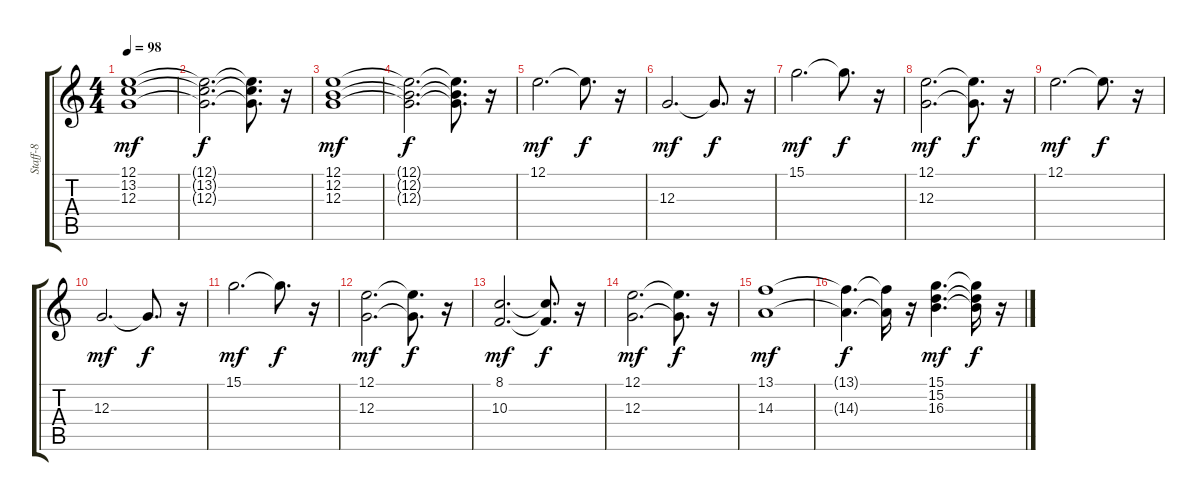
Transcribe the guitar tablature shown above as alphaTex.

\track ("Staff-8" "Staff-8") {instrument electricpiano1}
\staff {score tabs}
\tuning (E4 B3 G3 D3 A2 E2) {hide}
\ts (4 4)
\tempo 98
\clef g2
\ks c
(12.1 13.2 12.3).1{dy mf volume 1} |
(12.1{t} 13.2{t} 12.3{t}).2{d dy f} (12.1{t} 13.2{t} 12.3{t}).8{d} r.16 |
(12.1 12.2 12.3).1{dy mf volume 1} |
(12.1{t} 12.2{t} 12.3{t}).2{d dy f} (12.1{t} 12.2{t} 12.3{t}).8{d} r.16 |
12.1.2{d dy mf volume 1} 12.1{t}.8{d dy f} r.16 |
12.3.2{d dy mf volume 1} 12.3{t}.8{d dy f} r.16 |
15.1.2{d dy mf volume 1} 15.1{t}.8{d dy f} r.16 |
(12.1 12.3).2{d dy mf volume 1} (12.1{t} 12.3{t}).8{d dy f} r.16 |
12.1.2{d dy mf volume 1} 12.1{t}.8{d dy f} r.16 |
12.3.2{d dy mf volume 1} 12.3{t}.8{d dy f} r.16 |
15.1.2{d dy mf volume 1} 15.1{t}.8{d dy f} r.16 |
(12.1 12.3).2{d dy mf volume 1} (12.1{t} 12.3{t}).8{d dy f} r.16 |
(8.1 10.3).2{d dy mf volume 1} (8.1{t} 10.3{t}).8{d dy f} r.16 |
(12.1 12.3).2{d dy mf volume 1} (12.1{t} 12.3{t}).8{d dy f} r.16 |
(13.1 14.3).1{dy mf volume 1} |
(13.1{t} 14.3{t}).4{d dy f} (13.1{t} 14.3{t}).16 r.16 (15.1 15.2 16.3).4{d dy mf volume 1} (15.1{t} 15.2{t} 16.3{t}).16{dy f} r.16
